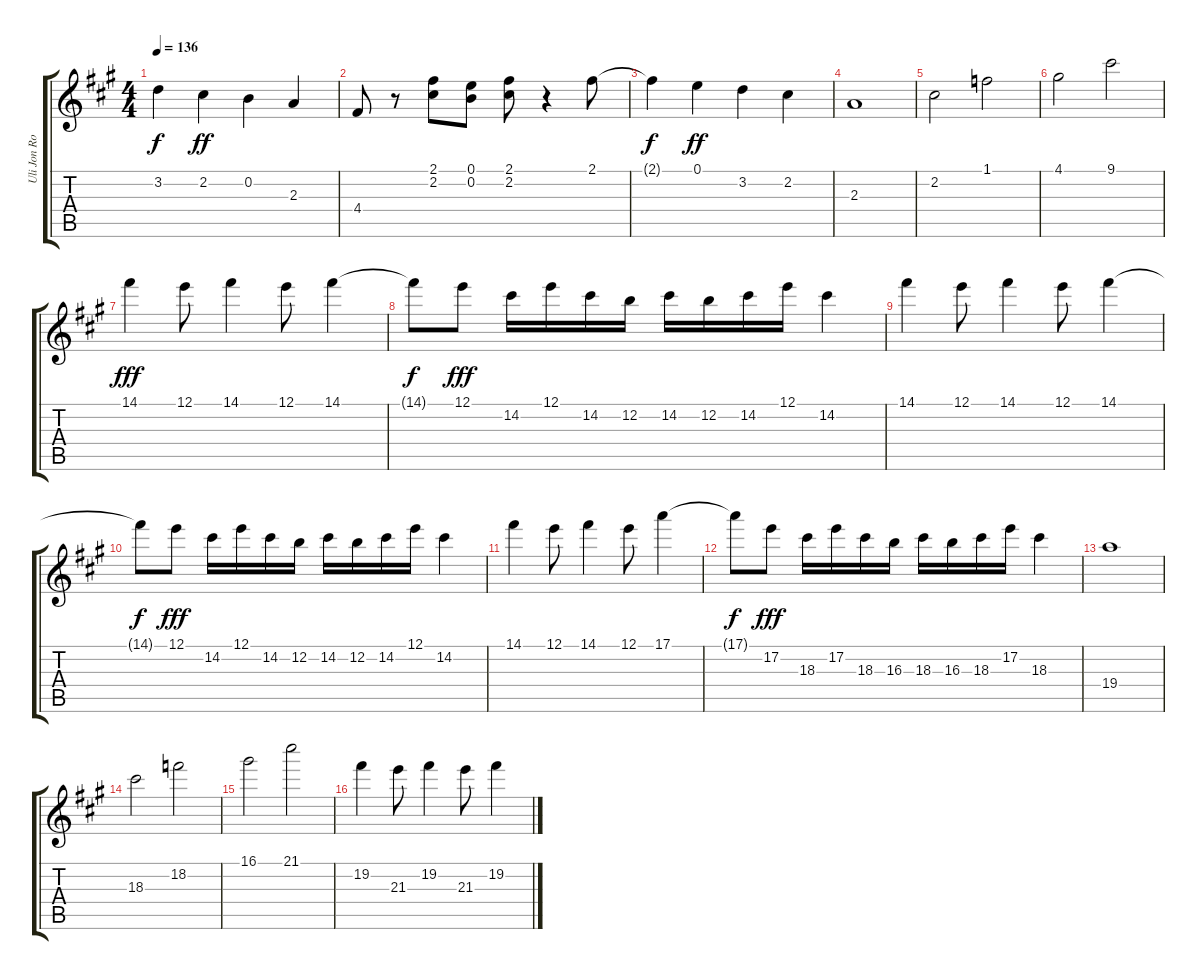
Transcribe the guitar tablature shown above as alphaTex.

\track ("Uli Jon Roth" "Uli Jon Ro") {instrument overdrivenguitar}
\staff {score tabs}
\tuning (E4 B3 G3 D3 A2 E2) {hide}
\ts (4 4)
\tempo 136
\clef g2
\ks a
3.2{t}.4{dy f} 2.2.4{dy ff} 0.2.4 2.3.4 |
4.4.8 r.8 (2.1 2.2).8 (0.1 0.2).8 (2.1 2.2).8 r.4 2.1.8 |
2.1{t}.4{dy f} 0.1.4{dy ff} 3.2.4 2.2.4 |
2.3.1 |
2.2.2 1.1.2 |
4.1.2 9.1.2 |
14.1.4{dy fff} 12.1.8 14.1.4 12.1.8 14.1.4 |
14.1{t}.8{dy f} 12.1.8{dy fff} 14.2.16 12.1.16 14.2.16 12.2.16 14.2.16 12.2.16 14.2.16 12.1.16 14.2.4 |
14.1.4 12.1.8 14.1.4 12.1.8 14.1.4 |
14.1{t}.8{dy f} 12.1.8{dy fff} 14.2.16 12.1.16 14.2.16 12.2.16 14.2.16 12.2.16 14.2.16 12.1.16 14.2.4 |
14.1.4 12.1.8 14.1.4 12.1.8 17.1.4 |
17.1{t}.8{dy f} 17.2.8{dy fff} 18.3.16 17.2.16 18.3.16 16.3.16 18.3.16 16.3.16 18.3.16 17.2.16 18.3.4 |
19.4.1 |
18.3.2 18.2.2 |
16.1.2 21.1.2 |
19.2.4 21.3.8 19.2.4 21.3.8 19.2.4
